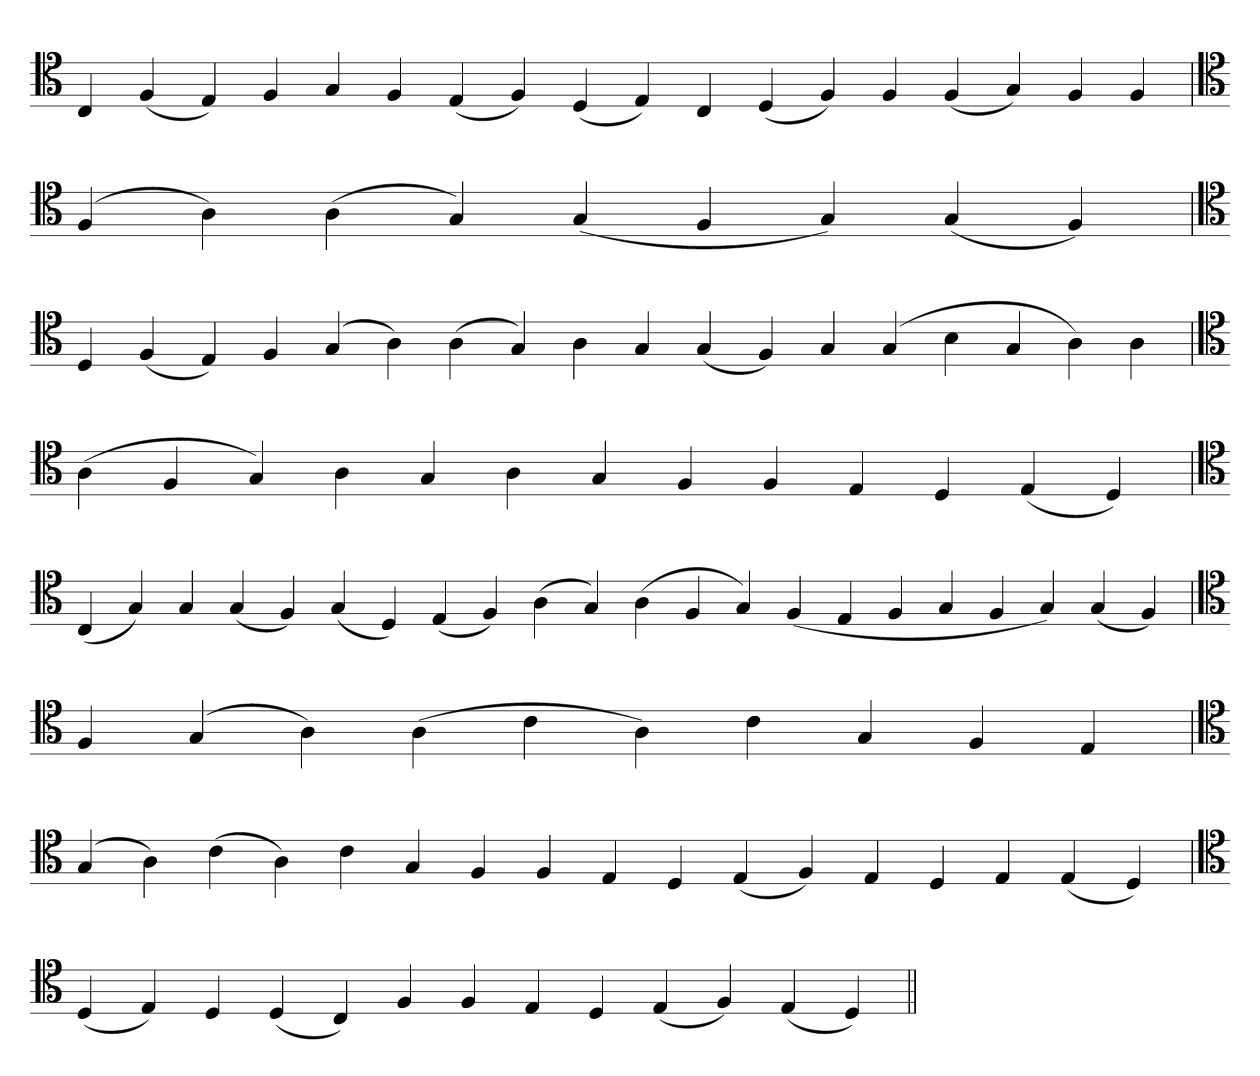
**kern
*part1
*staff1
*clefC4
=
4C
(4F
4E)
4F
4G
4F
(4E
4F)
(4D
4E)
4C
(4D
4F)
4F
(4F
4G)
4F
4F
=`
*clefC4
(4F
4A)
(4A
4G)
(4G
4F
4G)
(4G
4F)
=
*clefC4
4D
(4F
4E)
4F
(4G
4A)
(4A
4G)
4A
4G
(4G
4F)
4G
(4G
4B
4G
4A)
4A
=`
*clefC4
(4A
4F
4G)
4A
4G
4A
4G
4F
4F
4E
4D
(4E
4D)
=`
*clefC4
(4C
4G)
4G
(4G
4F)
(4G
4D)
(4E
4F)
(4A
4G)
(4A
4F
4G)
(4F
4E
4F
4G
4F
4G)
(4G
4F)
='
*clefC4
4F
(4G
4A)
(4A
4c
4A)
4c
4G
4F
4E
=`
*clefC4
(4G
4A)
(4c
4A)
4c
4G
4F
4F
4E
4D
(4E
4F)
4E
4D
4E
(4E
4D)
=
*clefC4
(4D
4E)
4D
(4D
4C)
4F
4F
4E
4D
(4E
4F)
(4E
4D)
=||
*-
